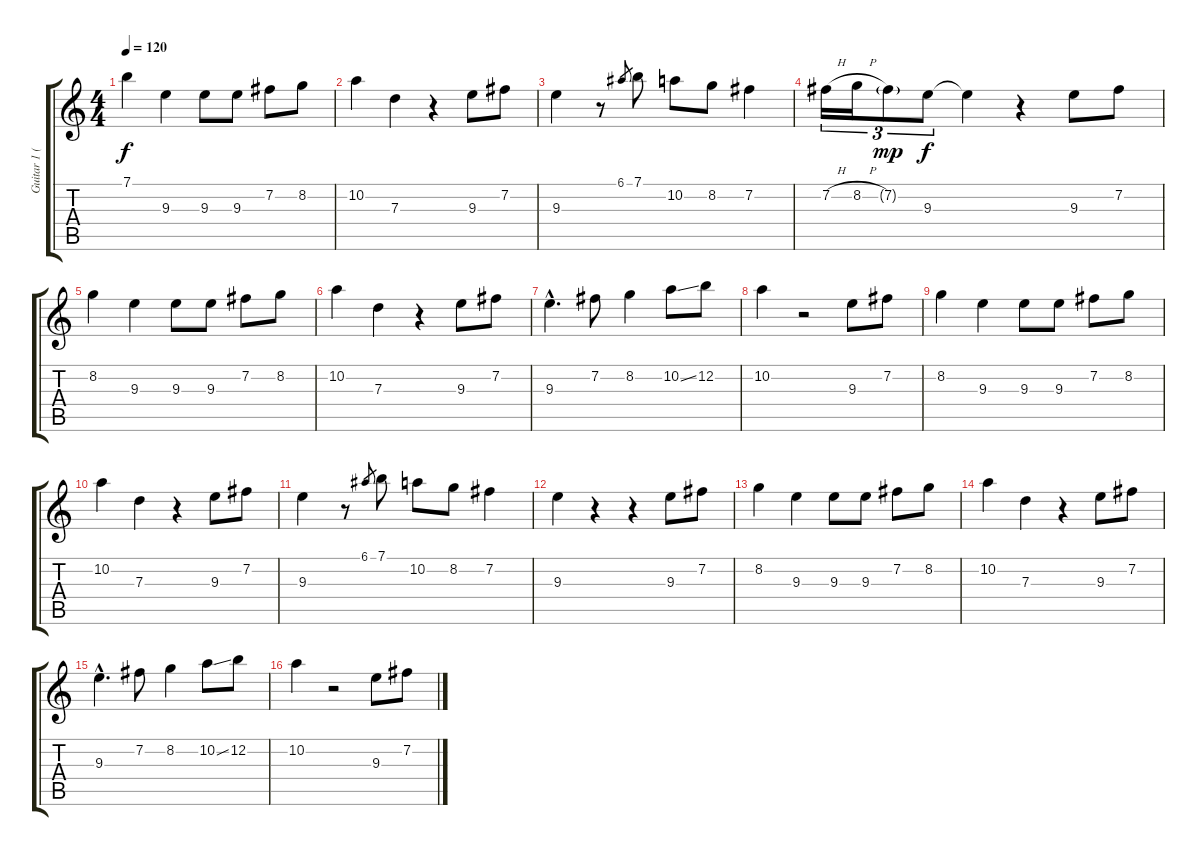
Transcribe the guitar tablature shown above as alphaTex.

\track ("Guitar 1 (Lead)" "Guitar 1 (") {instrument acousticguitarnylon}
\staff {score tabs}
\tuning (E4 B3 G3 D3 A2 E2) {hide}
\ts (4 4)
\tempo 120
\clef g2
\ks c
7.1.4{dy f} 9.3.4 9.3.8 9.3.8 7.2.8 8.2.8 |
10.2.4 7.3.4 r.4 9.3.8 7.2.8 |
9.3.4 r.8 6.1.8{gr} 7.1.8 10.2.8 8.2.8 7.2.4 |
7.2{h}.16{tu (3 2)} 8.2{h}.16{tu (3 2)} 7.2{g}.8{tu (3 2) dy mp} 9.3.8{tu (3 2) dy f} 9.3{t}.4 r.4 9.3.8 7.2.8 |
8.2.4 9.3.4 9.3.8 9.3.8 7.2.8 8.2.8 |
10.2.4 7.3.4 r.4 9.3.8 7.2.8 |
9.3{hac}.4{d} 7.2.8 8.2.4 10.2{ss}.8 12.2.8 |
10.2.4 r.2 9.3.8 7.2.8 |
8.2.4 9.3.4 9.3.8 9.3.8 7.2.8 8.2.8 |
10.2.4 7.3.4 r.4 9.3.8 7.2.8 |
9.3.4 r.8 6.1.8{gr} 7.1.8 10.2.8 8.2.8 7.2.4 |
9.3.4 r.4 r.4 9.3.8 7.2.8 |
8.2.4 9.3.4 9.3.8 9.3.8 7.2.8 8.2.8 |
10.2.4 7.3.4 r.4 9.3.8 7.2.8 |
9.3{hac}.4{d} 7.2.8 8.2.4 10.2{ss}.8 12.2.8 |
10.2.4 r.2 9.3.8 7.2.8
